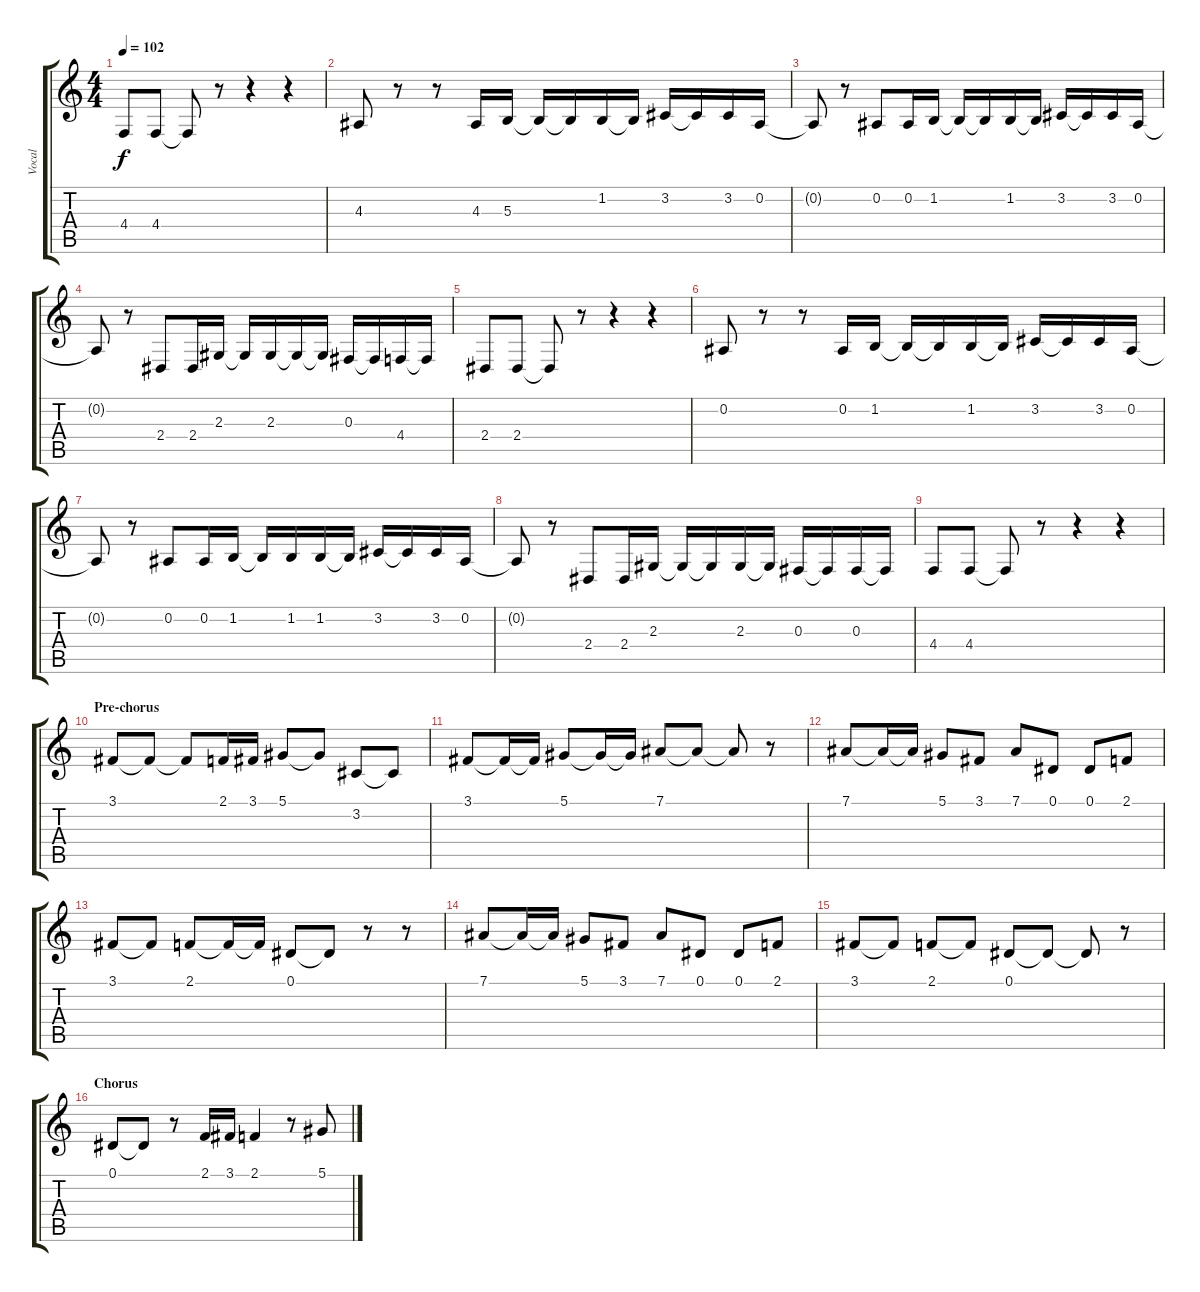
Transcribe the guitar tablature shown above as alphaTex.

\track ("Vocal" "Vocal") {instrument tenorsax}
\staff {score tabs}
\tuning (Eb4 Bb3 Gb3 Db3 Ab2 Eb2) {hide}
\ts (4 4)
\tempo 102
\clef g2
\ks c
4.4.8{dy f} 4.4.8 4.4{t}.8 r.8 r.4 r.4 |
4.3.8 r.8 r.8 4.3.16 5.3.16 5.3{t}.16 5.3{t}.16 1.2.16 1.2{t}.16 3.2.16 3.2{t}.16 3.2.16 0.2.16 |
0.2{t}.8 r.8 0.2.8 0.2.16 1.2.16 1.2{t}.16 1.2{t}.16 1.2.16 1.2{t}.16 3.2.16 3.2{t}.16 3.2.16 0.2.16 |
0.2{t}.8 r.8 2.4.8 2.4.16 2.3.16 2.3{t}.16 2.3.16 2.3{t}.16 2.3{t}.16 0.3.16 0.3{t}.16 4.4.16 4.4{t}.16 |
2.4.8 2.4.8 2.4{t}.8 r.8 r.4 r.4 |
0.2.8 r.8 r.8 0.2.16 1.2.16 1.2{t}.16 1.2{t}.16 1.2.16 1.2{t}.16 3.2.16 3.2{t}.16 3.2.16 0.2.16 |
0.2{t}.8 r.8 0.2.8 0.2.16 1.2.16 1.2{t}.16 1.2.16 1.2.16 1.2{t}.16 3.2.16 3.2{t}.16 3.2.16 0.2.16 |
0.2{t}.8 r.8 2.4.8 2.4.16 2.3.16 2.3{t}.16 2.3{t}.16 2.3.16 2.3{t}.16 0.3.16 0.3{t}.16 0.3.16 0.3{t}.16 |
4.4.8 4.4.8 4.4{t}.8 r.8 r.4 r.4 |
\section ("" "Pre-chorus")
3.1.8 3.1{t}.8 3.1{t}.8 2.1.16 3.1.16 5.1.8 5.1{t}.8 3.2.8 3.2{t}.8 |
3.1.8 3.1{t}.16 3.1{t}.16 5.1.8 5.1{t}.16 5.1{t}.16 7.1.8 7.1{t}.8 7.1{t}.8 r.8 |
7.1.8 7.1{t}.16 7.1{t}.16 5.1.8 3.1.8 7.1.8 0.1.8 0.1.8 2.1.8 |
3.1.8 3.1{t}.8 2.1.8 2.1{t}.16 2.1{t}.16 0.1.8 0.1{t}.8 r.8 r.8 |
7.1.8 7.1{t}.16 7.1{t}.16 5.1.8 3.1.8 7.1.8 0.1.8 0.1.8 2.1.8 |
3.1.8 3.1{t}.8 2.1.8 2.1{t}.8 0.1.8 0.1{t}.8 0.1{t}.8 r.8 |
\section ("" "Chorus")
0.1.8 0.1{t}.8 r.8 2.1.16 3.1.16 2.1.4 r.8 5.1.8
